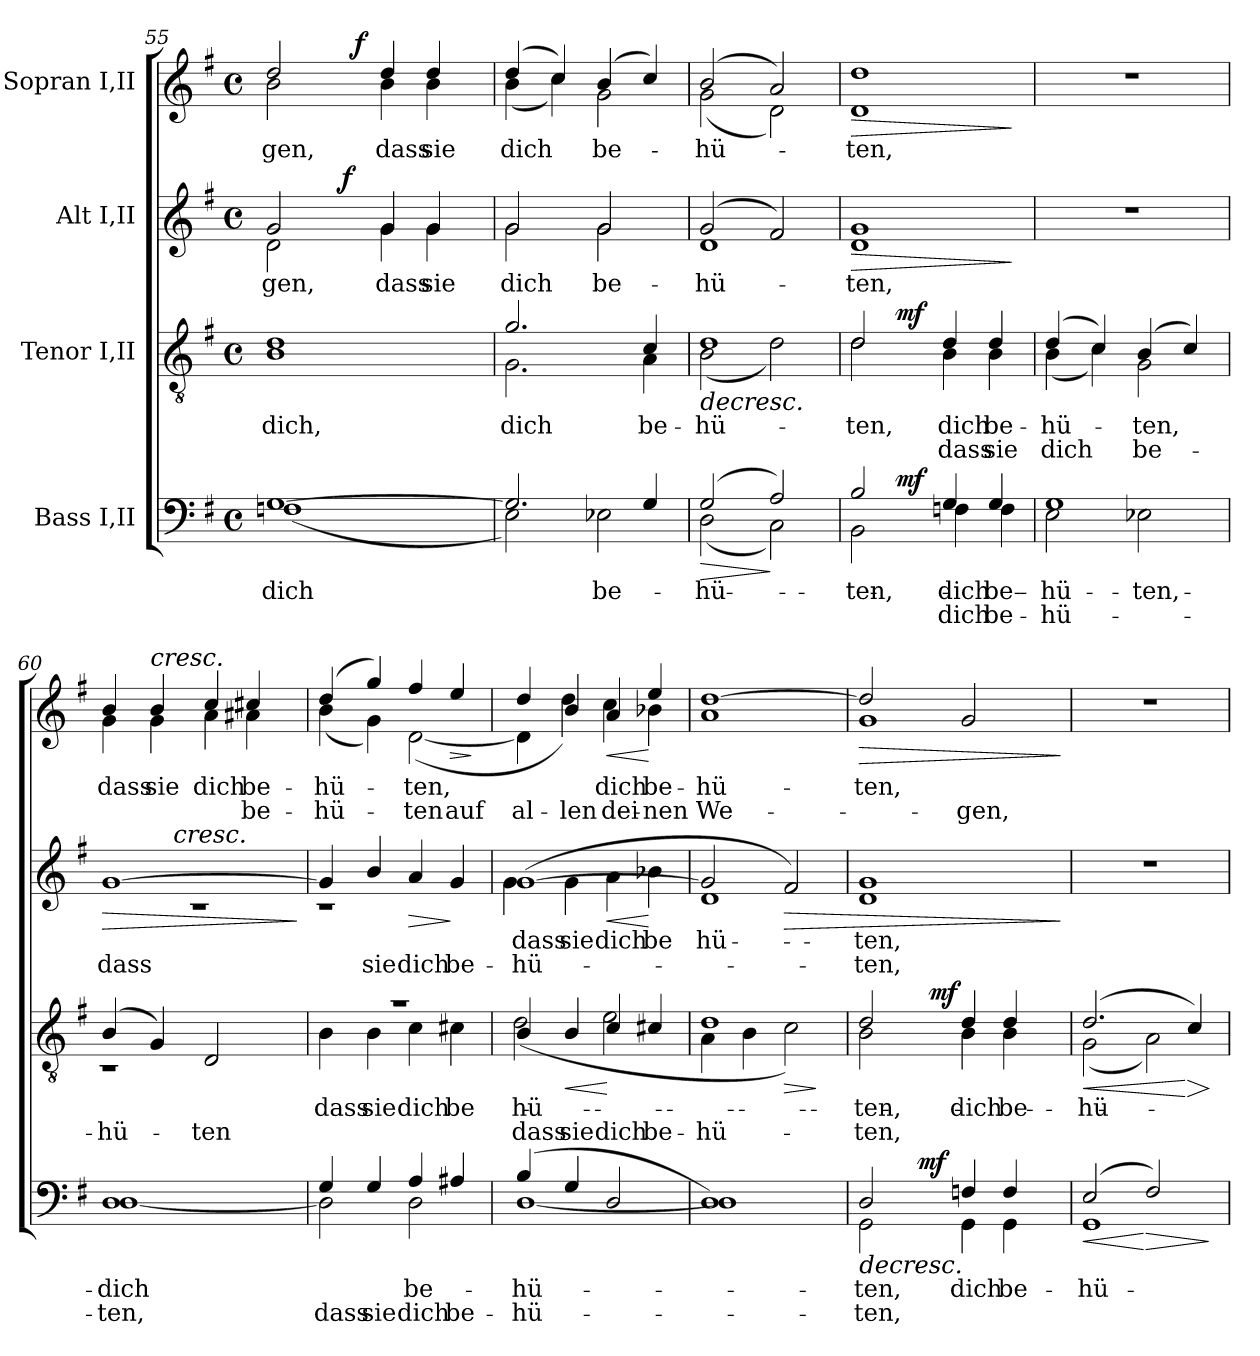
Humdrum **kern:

**kern	**text	**text	**dynam	**kern	**text	**text	**dynam	**kern	**text	**text	**dynam	**kern	**text	**text	**dynam
*part4	*part4	*part4	*part4	*part3	*part3	*part3	*part3	*part2	*part2	*part2	*part2	*part1	*part1	*part1	*part1
*staff4	*staff4	*staff4	*staff4	*staff3	*staff3	*staff3	*staff3	*staff2	*staff2	*staff2	*staff2	*staff1	*staff1	*staff1	*staff1
*I"Bass I,II	*	*	*	*I"Tenor I,II	*	*	*	*I"Alt I,II	*	*	*	*I"Sopran I,II	*	*	*
*clefF4	*	*	*	*clefGv2	*	*	*	*clefG2	*	*	*	*clefG2	*	*	*
*k[f#]	*	*	*	*k[f#]	*	*	*	*k[f#]	*	*	*	*k[f#]	*	*	*
*G:	*	*	*	*G:	*	*	*	*G:	*	*	*	*G:	*	*	*
*M4/4	*	*	*	*M4/4	*	*	*	*M4/4	*	*	*	*M4/4	*	*	*
*met(c)	*	*	*	*met(c)	*	*	*	*met(c)	*	*	*	*met(c)	*	*	*
=55	=55	=55	=55	=55	=55	=55	=55	=55	=55	=55	=55	=55	=55	=55	=55
*^	*	*	*	*^	*	*	*	*^	*	*	*	*^	*	*	*
*	*	*	*	*	*	*	*	*	*	*	*^	*	*	*	*	*^	*	*	*
[>1G	(1Fn	dich	.	.	1d	1B	dich,	.	.	2g/	2d\	4.ryy	-gen,	.	.	2dd/	2b\	4ryy	-gen,	.	.
.	.	.	.	.	.	.	.	.	.	.	.	.	.	.	.	.	.	8ryy	.	.	.
!	!	!	!	!	!	!	!	!	!	!	!	!	!	!	!LO:DY:a	!	!	!	!	!	!
.	.	.	.	.	.	.	.	.	.	.	.	2ryy	.	.	f	.	.	32ryy	.	.	.
!	!	!	!	!	!	!	!	!	!	!	!	!	!	!	!	!	!	!	!	!	!LO:DY:a
.	.	.	.	.	.	.	.	.	.	.	.	.	.	.	.	.	.	2ryy	.	.	f
.	.	.	.	.	.	.	.	.	.	4g/	4g\	.	dass	.	.	4dd/	4b\	.	dass	.	.
.	.	.	.	.	.	.	.	.	.	4g/	4g\	.	sie	.	.	4dd/	4b\	.	sie	.	.
.	.	.	.	.	.	.	.	.	.	.	.	8ryy	.	.	.	.	.	.	.	.	.
.	.	.	.	.	.	.	.	.	.	.	.	.	.	.	.	.	.	16.ryy	.	.	.
*	*	*	*	*	*	*	*	*	*	*	*v	*v	*	*	*	*	*	*	*	*	*
*	*	*	*	*	*	*	*	*	*	*	*	*	*	*	*	*v	*v	*	*	*
=56	=56	=56	=56	=56	=56	=56	=56	=56	=56	=56	=56	=56	=56	=56	=56	=56	=56	=56	=56
2.G/]	2E\)	.	.	.	2.g/	2.G\	dich	.	.	2g/	2g\	dich	.	.	(4dd/	(4b\	dich	.	.
.	.	.	.	.	.	.	.	.	.	.	.	.	.	.	4cc/)	4cc\)	.	.	.
.	2E-X\	be-	.	.	.	.	.	.	.	2g/	2g\	be-	.	.	(4b/	2g\	be-	.	.
4G/	.	.	.	.	4c/	4A\	be-	.	.	.	.	.	.	.	4cc/)	.	.	.	.
=57	=57	=57	=57	=57	=57	=57	=57	=57	=57	=57	=57	=57	=57	=57	=57	=57	=57	=57	=57
!	!	!	!	!LO:HP:b	!	!	!	!	!LO:HP:b	!	!	!	!	!	!	!	!	!	!
(2G/	(2D\	-hü-	.	>	1d	(2B\	-hü-	.	>	(2g/	1d	-hü-	.	.	(2b/	(2g\	-hü-	.	.
2A/)	2C\)	.	.	]	.	2d\)	.	.	.	2f#/)	.	.	.	.	2a/)	2d\)	.	.	.
=58	=58	=58	=58	=58	=58	=58	=58	=58	=58	=58	=58	=58	=58	=58	=58	=58	=58	=58	=58
!	!	!	!	!	!	!	!	!	!	!	!	!	!	!LO:HP:b	!	!	!	!	!LO:HP:b
*	*^	*	*	*	*	*^	*	*	*	*	*	*	*	*	*	*	*	*	*
2B/	2BB\	4ryy	-ten,	.	.	2d/	2d\	4ryy	-ten,	.	.	1g	1d	-ten,	.	>	1dd	1d	-ten,	.	>
!	!	!	!	!	!LO:DY:a	!	!	!	!	!	!LO:DY:a	!	!	!	!	!	!	!	!	!	!
.	.	2.ryy	.	.	mf	.	.	2.ryy	.	.	mf	.	.	.	.	.	.	.	.	.	.
4G/	4Fn\	.	dich	dich	.	4d/	4B\	.	dich	dass	]	.	.	.	.	.	.	.	.	.	.
4G/	4F\	.	be-	be-	.	4d/	4B\	.	be-	sie	.	.	.	.	.	.	.	.	.	.	.
*	*	*	*	*	*	*	*	*	*	*	*	*v	*v	*	*	*	*	*	*	*	*
*	*	*	*	*	*	*	*	*	*	*	*	*	*	*	*	*v	*v	*	*	*
.	.	.	.	.	.	.	.	.	.	.	.	.	.	.	]	.	.	.	]
*	*v	*v	*	*	*	*	*	*	*	*	*	*	*	*	*	*	*	*	*
*	*	*	*	*	*	*v	*v	*	*	*	*	*	*	*	*	*	*	*
=59	=59	=59	=59	=59	=59	=59	=59	=59	=59	=59	=59	=59	=59	=59	=59	=59	=59
1G	2E\	-hü-	-hü-	.	(4d/	(4B\	-hü-	dich	.	1r	.	.	.	1r	.	.	.
.	.	.	.	.	4c/)	4c\)	.	.	.	.	.	.	.	.	.	.	.
.	2E-X\	-ten,	.	.	(4B/	2G\	-ten,	be-	.	.	.	.	.	.	.	.	.
.	.	.	.	.	4c/)	.	.	.	.	.	.	.	.	.	.	.	.
!!LO:LB:g=z
=60	=60	=60	=60	=60	=60	=60	=60	=60	=60	=60	=60	=60	=60	=60	=60	=60	=60
!	!	!	!	!	!	!	!	!	!	!	!	!	!LO:HP:b	!	!	!	!
*	*	*	*	*	*	*	*	*	*	*^	*	*	*	*^	*	*	*
*	*	*	*	*	*	*	*	*	*	*	*^	*	*	*	*	*	*	*	*
1D	[<1D	dich	-ten,	.	(4B/	1rC	.	-hü-	.	[>1g	1rc	4ryy	.	dass	>	4b/	4g\	dass	.	.
!	!	!	!	!	!	!	!	!	!	!	!	!	!	!	!	!LO:TX:a:i:t=cresc.	!	!	!	!
.	.	.	.	.	4G/)	.	.	.	.	.	.	16.ryy	.	.	.	4b/	4g\	sie	.	.
!	!	!	!	!	!	!	!	!	!	!	!	!LO:TX:a:i:t=cresc.	!	!	!	!	!	!	!	!
.	.	.	.	.	.	.	.	.	.	.	.	2ryy	.	.	.	.	.	.	.	.
.	.	.	.	.	2D/	.	.	-ten	.	.	.	.	.	.	.	4cc/	4a\	dich	.	.
.	.	.	.	.	.	.	.	.	.	.	.	.	.	.	.	4cc#X/	4a#X\	be-	be-	.
.	.	.	.	.	.	.	.	.	.	.	.	8ryy	.	.	.	.	.	.	.	.
.	.	.	.	.	.	.	.	.	.	.	.	32ryy	.	.	.	.	.	.	.	.
*v	*v	*	*	*	*	*	*	*	*	*	*	*	*	*	*	*v	*v	*	*	*
*	*	*	*	*v	*v	*	*	*	*	*	*	*	*	*	*	*	*	*
.	.	.	.	.	.	.	.	.	.	.	.	.	]	.	.	.	.
*	*	*	*	*	*	*	*	*	*v	*v	*	*	*	*	*	*	*
=61	=61	=61	=61	=61	=61	=61	=61	=61	=61	=61	=61	=61	=61	=61	=61	=61
*^	*	*	*	*^	*	*	*	*	*	*	*	*	*^	*	*	*
4G/	2D\]	.	dass	.	1ra	4B\	dass	.	.	4g/]	1rc	.	.	.	(4dd/	(4b\	-hü-	-hü-	.
4G/	.	.	sie	.	.	4B\	sie	.	.	4b/	.	.	sie	.	4gg/)	4g\)	.	.	.
!	!	!	!	!	!	!	!	!	!	!	!	!	!	!LO:HP:b	!	!	!	!	!
4A/	2D\	be-	dich	.	.	4c\	dich	.	.	4a/	.	.	dich	>	4ff#/	([<2d\	-ten,	-ten	.
!	!	!	!	!	!	!	!	!	!	!	!	!	!	!	!	!	!	!	!LO:HP:b
4A#X/	.	.	be-	.	.	4c#X\	be-	.	.	4g/	.	.	be-	]	4ee/	.	.	auf	>
*v	*v	*	*	*	*	*	*	*	*	*v	*v	*	*	*	*v	*v	*	*	*
*	*	*	*	*v	*v	*	*	*	*	*	*	*	*	*	*	*
.	.	.	.	.	.	.	.	.	.	.	.	.	.	.	]
=62	=62	=62	=62	=62	=62	=62	=62	=62	=62	=62	=62	=62	=62	=62	=62
*^	*	*	*	*^	*	*	*	*^	*	*	*	*^	*	*	*
(4B/	[<1D	-hü-	-hü-	.	4B/	(2d\	-hü-	dass	.	([>1g	4g\	dass	-hü-	.	4dd/	4d\]	.	al-	.
!	!	!	!	!	!	!	!	!	!LO:HP:b	!	!	!	!	!	!	!	!	!	!
4G/	.	.	.	.	4B/	.	.	sie	<	.	4g\	sie	.	.	4b/	4dd\)	.	-len	.
!	!	!	!	!	!	!	!	!	!	!	!	!	!	!LO:HP:b	!	!	!	!	!LO:HP:b
2D/	.	.	.	.	4c/	2e\	.	dich	[	.	4a\	dich	.	<	4a/	4cc\	dich	dei-	<
.	.	.	.	.	4c#X/	.	.	be-	.	.	4b-X\	be-	.	[	4ee/	4b-X\	be-	-nen	[
=63	=63	=63	=63	=63	=63	=63	=63	=63	=63	=63	=63	=63	=63	=63	=63	=63	=63	=63	=63
1D)	1D]	.	.	.	1d	4A\	.	-hü-	.	2g/]	1d	-hü-	.	.	[>1dd	1a	-hü-	We-	.
.	.	.	.	.	.	4B\	.	.	.	.	.	.	.	.	.	.	.	.	.
!	!	!	!	!	!	!	!	!	!LO:HP:b	!	!	!	!	!LO:HP:b	!	!	!	!	!
.	.	.	.	.	.	2c\)	.	.	>	2f#/)	.	.	.	>	.	.	.	.	.
*v	*v	*	*	*	*	*	*	*	*	*v	*v	*	*	*	*v	*v	*	*	*
*	*	*	*	*v	*v	*	*	*	*	*	*	*	*	*	*	*
.	.	.	.	.	.	.	]	.	.	.	.	.	.	.	.
=64	=64	=64	=64	=64	=64	=64	=64	=64	=64	=64	=64	=64	=64	=64	=64
!	!	!	!LO:HP:b	!	!	!	!	!	!	!	!	!	!	!	!LO:HP:b
*^	*	*	*	*^	*	*	*	*^	*	*	*	*^	*	*	*
*	*^	*	*	*	*	*^	*	*	*	*	*	*	*	*	*	*	*	*	*
2D/	2GG\	4ryy	-ten,	-ten,	>	2d/	2B\	4ryy	-ten,	-ten,	.	1g	1d	-ten,	-ten,	.	2dd/]	1g	-ten,	.	>
.	.	16ryy	.	.	.	.	.	16.ryy	.	.	.	.	.	.	.	.	.	.	.	.	.
!	!	!	!	!	!LO:DY:a	!	!	!	!	!	!	!	!	!	!	!	!	!	!	!	!
.	.	2ryy	.	.	mf	.	.	.	.	.	.	.	.	.	.	.	.	.	.	.	.
!	!	!	!	!	!	!	!	!	!	!	!LO:DY:a	!	!	!	!	!	!	!	!	!	!
.	.	.	.	.	.	.	.	2ryy	.	.	mf	.	.	.	.	.	.	.	.	.	.
4Fn/	4GG\	.	dich	.	]	4d/	4B\	.	dich	.	.	.	.	.	.	.	2g/	.	.	-gen,	.
4F/	4GG\	.	be-	.	.	4d/	4B\	.	be-	.	.	.	.	.	.	.	.	.	.	.	.
.	.	8.ryy	.	.	.	.	.	.	.	.	.	.	.	.	.	.	.	.	.	.	.
.	.	.	.	.	.	.	.	8ryy	.	.	.	.	.	.	.	.	.	.	.	.	.
.	.	.	.	.	.	.	.	32ryy	.	.	.	.	.	.	.	.	.	.	.	.	.
*	*	*	*	*	*	*	*	*	*	*	*	*v	*v	*	*	*	*	*	*	*	*
*	*	*	*	*	*	*	*	*	*	*	*	*	*	*	*	*v	*v	*	*	*
.	.	.	.	.	.	.	.	.	.	.	.	.	.	.	]	.	.	.	]
=65	=65	=65	=65	=65	=65	=65	=65	=65	=65	=65	=65	=65	=65	=65	=65	=65	=65	=65	=65
!	!	!	!	!	!LO:HP:b	!	!	!	!	!	!LO:HP:b	!	!	!	!	!	!	!	!
*	*v	*v	*	*	*	*	*	*	*	*	*	*	*	*	*	*	*	*	*
*	*	*	*	*	*	*v	*v	*	*	*	*	*	*	*	*	*	*	*
(2E/	1GG	-hü-	.	<	(2.d/	(2G\	-hü-	.	<	1r	.	.	.	1r	.	.	.
!	!	!	!	!LO:HP:n=1:b	!	!	!	!	!	!	!	!	!	!	!	!	!
2F#/)	.	.	.	[ >	.	2A\)	.	.	.	.	.	.	.	.	.	.	.
!	!	!	!	!	!	!	!	!	!LO:HP:n=1:b	!	!	!	!	!	!	!	!
.	.	.	.	.	4c/)	.	.	.	[ >	.	.	.	.	.	.	.	.
*v	*v	*	*	*	*	*	*	*	*	*	*	*	*	*	*	*	*
*	*	*	*	*v	*v	*	*	*	*	*	*	*	*	*	*	*
.	.	.	]	.	.	.	]	.	.	.	.	.	.	.	.
=	=	=	=	=	=	=	=	=	=	=	=	=	=	=	=
*-	*-	*-	*-	*-	*-	*-	*-	*-	*-	*-	*-	*-	*-	*-	*-
